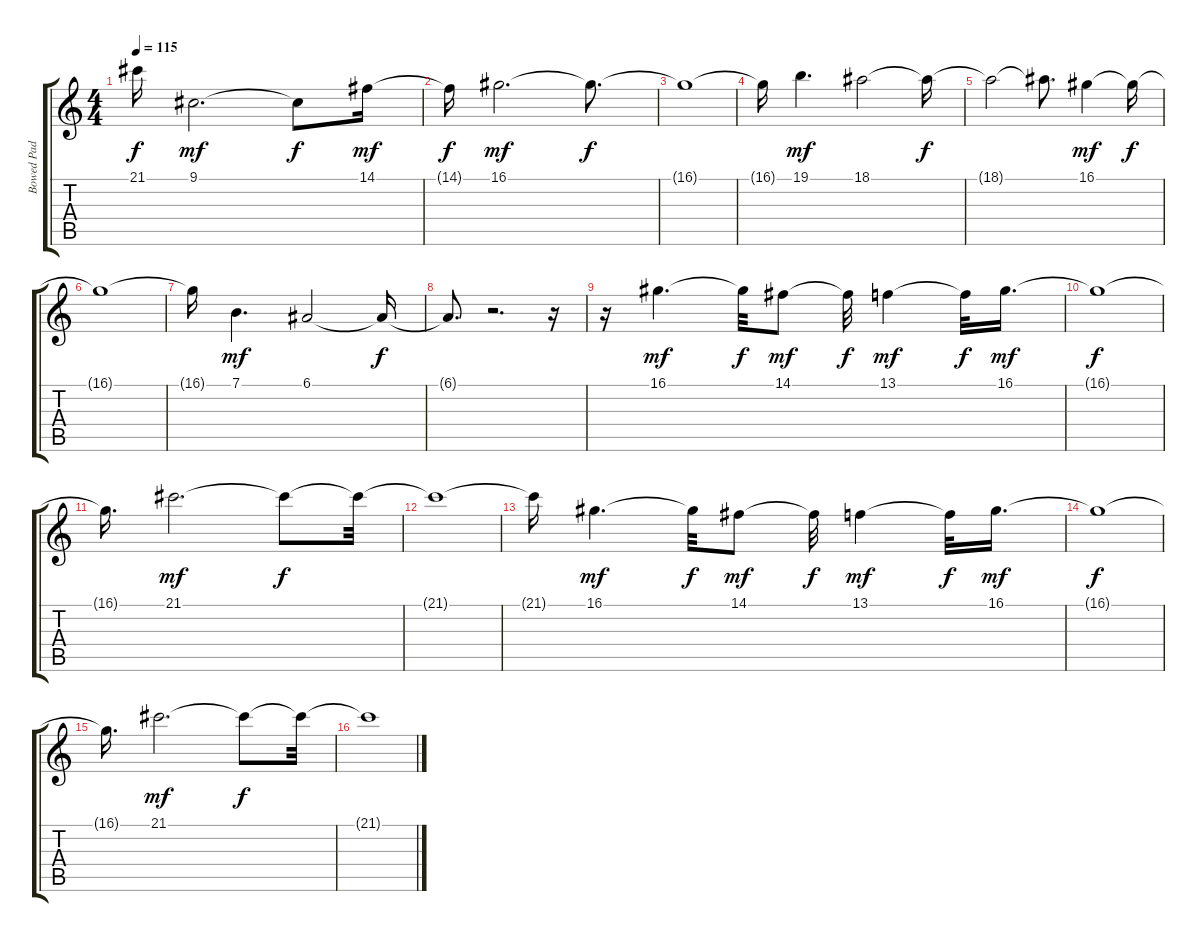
\track ("Bowed Pad (echo)" "Bowed Pad ") {instrument pad5bowed}
\staff {score tabs}
\tuning (E4 B3 G3 D3 A2 E2) {hide}
\ts (4 4)
\tempo 115
\clef g2
\ks c
21.1{t}.16{dy f} 9.1.2{d dy mf} 9.1{t}.8{dy f} 14.1.16{dy mf} |
14.1{t}.16{dy f} 16.1.2{d dy mf} 16.1{t}.8{d dy f} |
16.1{t}.1 |
16.1{t}.16 19.1.4{d dy mf} 18.1.2 18.1{t}.16{dy f} |
18.1{t}.2 18.1{t}.8{d} 16.1.4{dy mf} 16.1{t}.16{dy f} |
16.1{t}.1 |
16.1{t}.16 7.1.4{d dy mf} 6.1.2 6.1{t}.16{dy f} |
6.1{t}.8{d} r.2{d} r.16 |
r.16 16.1.4{d dy mf} 16.1{t}.32{dy f} 14.1.8{dy mf} 14.1{t}.32{dy f} 13.1.4{dy mf} 13.1{t}.32{dy f} 16.1.16{d dy mf} |
16.1{t}.1{dy f} |
16.1{t}.16{d} 21.1.2{d dy mf} 21.1{t}.8{dy f} 21.1{t}.32 |
21.1{t}.1 |
21.1{t}.16 16.1.4{d dy mf} 16.1{t}.32{dy f} 14.1.8{dy mf} 14.1{t}.32{dy f} 13.1.4{dy mf} 13.1{t}.32{dy f} 16.1.16{d dy mf} |
16.1{t}.1{dy f} |
16.1{t}.16{d} 21.1.2{d dy mf} 21.1{t}.8{dy f} 21.1{t}.32 |
21.1{t}.1
